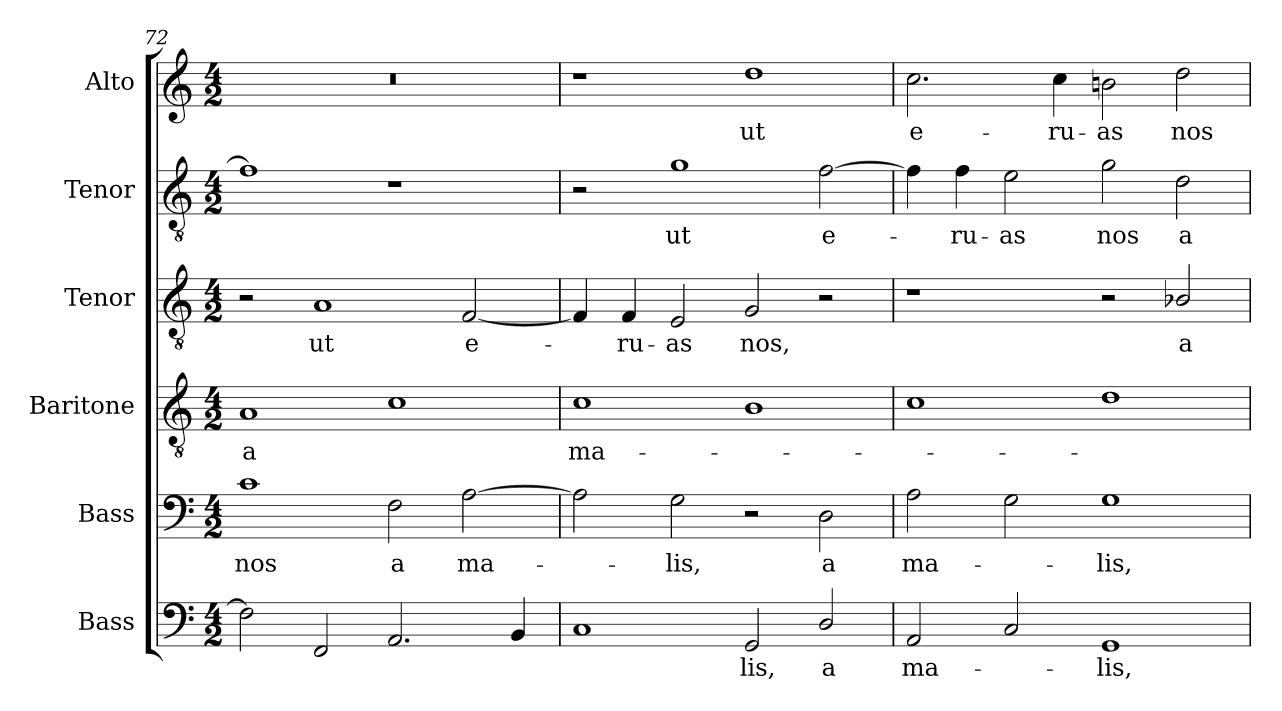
**kern	**text	**kern	**text	**kern	**text	**kern	**text	**kern	**text	**kern	**text
*part6	*part6	*part5	*part5	*part4	*part4	*part3	*part3	*part2	*part2	*part1	*part1
*staff6	*staff6	*staff5	*staff5	*staff4	*staff4	*staff3	*staff3	*staff2	*staff2	*staff1	*staff1
*I"Bass	*	*I"Bass	*	*I"Baritone	*	*I"Tenor	*	*I"Tenor	*	*I"Alto	*
*I'B.	*	*I'B.	*	*I'Bar.	*	*I'T.	*	*I'T.	*	*I'A.	*
*clefF4	*	*clefF4	*	*clefGv2	*	*clefGv2	*	*clefGv2	*	*clefG2	*
*	*	*	*	*ITrd7c12	*	*ITrd7c12	*	*ITrd7c12	*	*	*
*k[]	*	*k[]	*	*k[]	*	*k[]	*	*k[]	*	*k[]	*
*C:	*	*C:	*	*C:	*	*C:	*	*C:	*	*C:	*
*M4/2	*	*M4/2	*	*M4/2	*	*M4/2	*	*M4/2	*	*M4/2	*
=72	=72	=72	=72	=72	=72	=72	=72	=72	=72	=72	=72
!	!	!	!LO:LY:b:color=#000000	!	!	!	!	!	!	!	!
!	!	!	!	!	!LO:LY:b:color=#000000	!	!	!	!	!LO:N:vis=1	!
2Fi\]	.	1ci	nos	1AAi	a	2r	.	1Fi]	.	0r	.
!	!	!	!	!	!	!	!LO:LY:b:color=#000000	!	!	!	!
2FFi/	.	.	.	.	.	1AAi	ut	.	.	.	.
!	!	!	!LO:LY:b:color=#000000	!	!	!	!	!	!	!	!
2.AAi/	.	2Fi\	a	1Ci	.	.	.	1r	.	.	.
!	!	!	!LO:LY:b:color=#000000	!	!	!	!	!	!	!	!
!	!	!	!	!	!	!	!LO:LY:b:color=#000000	!	!	!	!
.	.	[2Ai\	ma-	.	.	[2FFi/	e-	.	.	.	.
4BBi/	.	.	.	.	.	.	.	.	.	.	.
=73	=73	=73	=73	=73	=73	=73	=73	=73	=73	=73	=73
!	!	!	!	!	!LO:LY:b:color=#000000	!	!	!	!	!	!
1Ci	.	2Ai\]	.	1Ci	ma-	4FFi/]	.	2r	.	1r	.
!	!	!	!	!	!	!	!LO:LY:b:color=#000000	!	!	!	!
.	.	.	.	.	.	4FFi/	-ru-	.	.	.	.
!	!	!	!LO:LY:b:color=#000000	!	!	!	!	!	!	!	!
!	!	!	!	!	!	!	!LO:LY:b:color=#000000	!	!	!	!
!	!	!	!	!	!	!	!	!	!LO:LY:b:color=#000000	!	!
.	.	2Gi\	-lis,	.	.	2EEi/	-as	1Gi	ut	.	.
!	!LO:LY:b:color=#000000	!	!	!	!	!	!	!	!	!	!
!	!	!	!	!	!	!	!LO:LY:b:color=#000000	!	!	!	!
!	!	!	!	!	!	!	!	!	!	!	!LO:LY:b:color=#000000
2GGi/	-lis,	2r	.	1BBi	.	2GGi/	nos,	.	.	1ddi	ut
!	!LO:LY:b:color=#000000	!	!	!	!	!	!	!	!	!	!
!	!	!	!LO:LY:b:color=#000000	!	!	!	!	!	!	!	!
!	!	!	!	!	!	!	!	!	!LO:LY:b:color=#000000	!	!
2Di/	a	2Di\	a	.	.	2r	.	[2Fi\	e-	.	.
!!LO:PB:g=z
=74	=74	=74	=74	=74	=74	=74	=74	=74	=74	=74	=74
!	!LO:LY:b:color=#000000	!	!	!	!	!	!	!	!	!	!
!	!	!	!LO:LY:b:color=#000000	!	!	!	!	!	!	!	!
!	!	!	!	!	!	!	!	!	!	!	!LO:LY:b:color=#000000
2AAi/	ma-	2Ai\	ma-	1Ci	.	1r	.	4Fi\]	.	2.cci\	e-
!	!	!	!	!	!	!	!	!	!LO:LY:b:color=#000000	!	!
.	.	.	.	.	.	.	.	4Fi\	-ru-	.	.
!	!	!	!	!	!	!	!	!	!LO:LY:b:color=#000000	!	!
2Ci/	.	2Gi\	.	.	.	.	.	2Ei\	-as	.	.
!	!	!	!	!	!	!	!	!	!	!	!LO:LY:b:color=#000000
.	.	.	.	.	.	.	.	.	.	4cci\	-ru-
!	!LO:LY:b:color=#000000	!	!	!	!	!	!	!	!	!	!
!	!	!	!LO:LY:b:color=#000000	!	!	!	!	!	!	!	!
!	!	!	!	!	!	!	!	!	!LO:LY:b:color=#000000	!	!
!	!	!	!	!	!	!	!	!	!	!	!LO:LY:b:color=#000000
1GGi	-lis,	1Gi	-lis,	1Di	.	2r	.	2Gi\	nos	2bni\	-as
!	!	!	!	!	!	!	!LO:LY:b:color=#000000	!	!	!	!
!	!	!	!	!	!	!	!	!	!LO:LY:b:color=#000000	!	!
!	!	!	!	!	!	!	!	!	!	!	!LO:LY:b:color=#000000
.	.	.	.	.	.	2BB-Xi/	a	2Di\	a	2ddi\	nos
=	=	=	=	=	=	=	=	=	=	=	=
*-	*-	*-	*-	*-	*-	*-	*-	*-	*-	*-	*-
